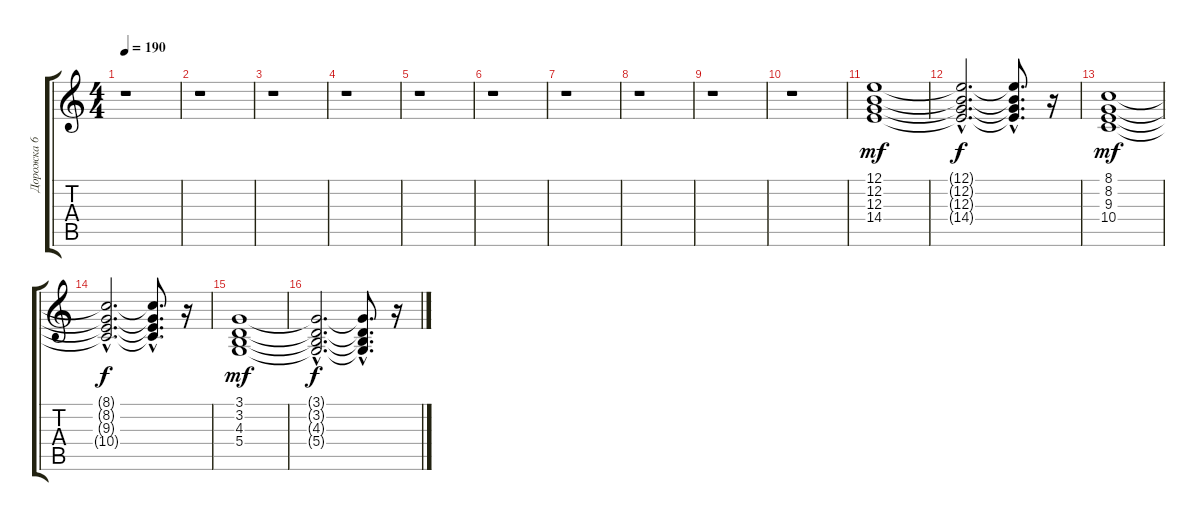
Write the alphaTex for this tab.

\track ("Дорожка 6" "Дорожка 6") {instrument stringensemble2}
\staff {score tabs}
\tuning (E4 B3 G3 D3 A2 E2) {hide}
\ts (4 4)
\tempo 190
\clef g2
\ks c
r.1{dy f} |
r.1 |
r.1 |
r.1 |
r.1 |
r.1 |
r.1 |
r.1 |
r.1 |
r.1 |
(12.1 12.2 12.3 14.4).1{dy mf} |
(12.1{hac t} 12.2{hac t} 12.3{hac t} 14.4{hac t}).2{d dy f} (12.1{hac t} 12.2{hac t} 12.3{hac t} 14.4{hac t}).8{d} r.16 |
(8.1 8.2 9.3 10.4).1{dy mf} |
(8.1{hac t} 8.2{hac t} 9.3{hac t} 10.4{hac t}).2{d dy f} (8.1{hac t} 8.2{hac t} 9.3{hac t} 10.4{hac t}).8{d} r.16 |
(3.1 3.2 4.3 5.4).1{dy mf} |
(3.1{hac t} 3.2{hac t} 4.3{hac t} 5.4{hac t}).2{d dy f} (3.1{hac t} 3.2{hac t} 4.3{hac t} 5.4{hac t}).8{d} r.16
